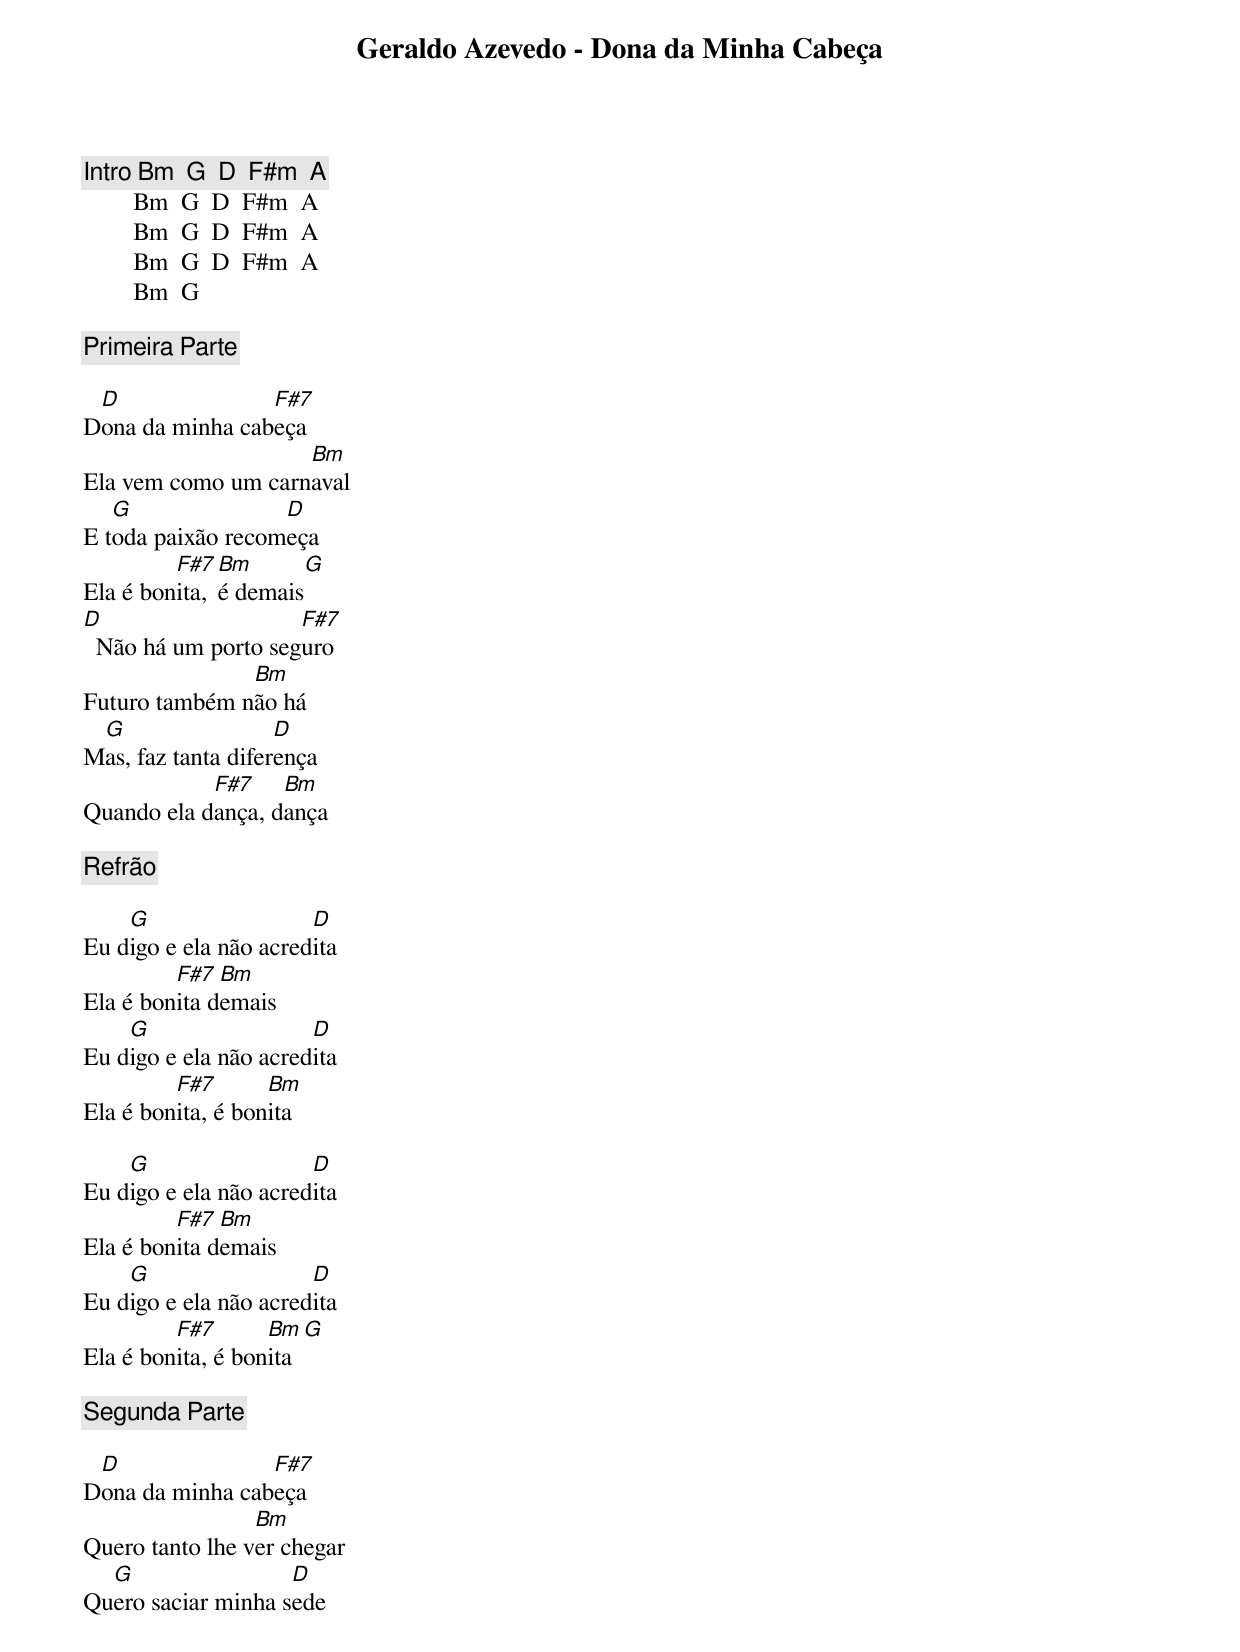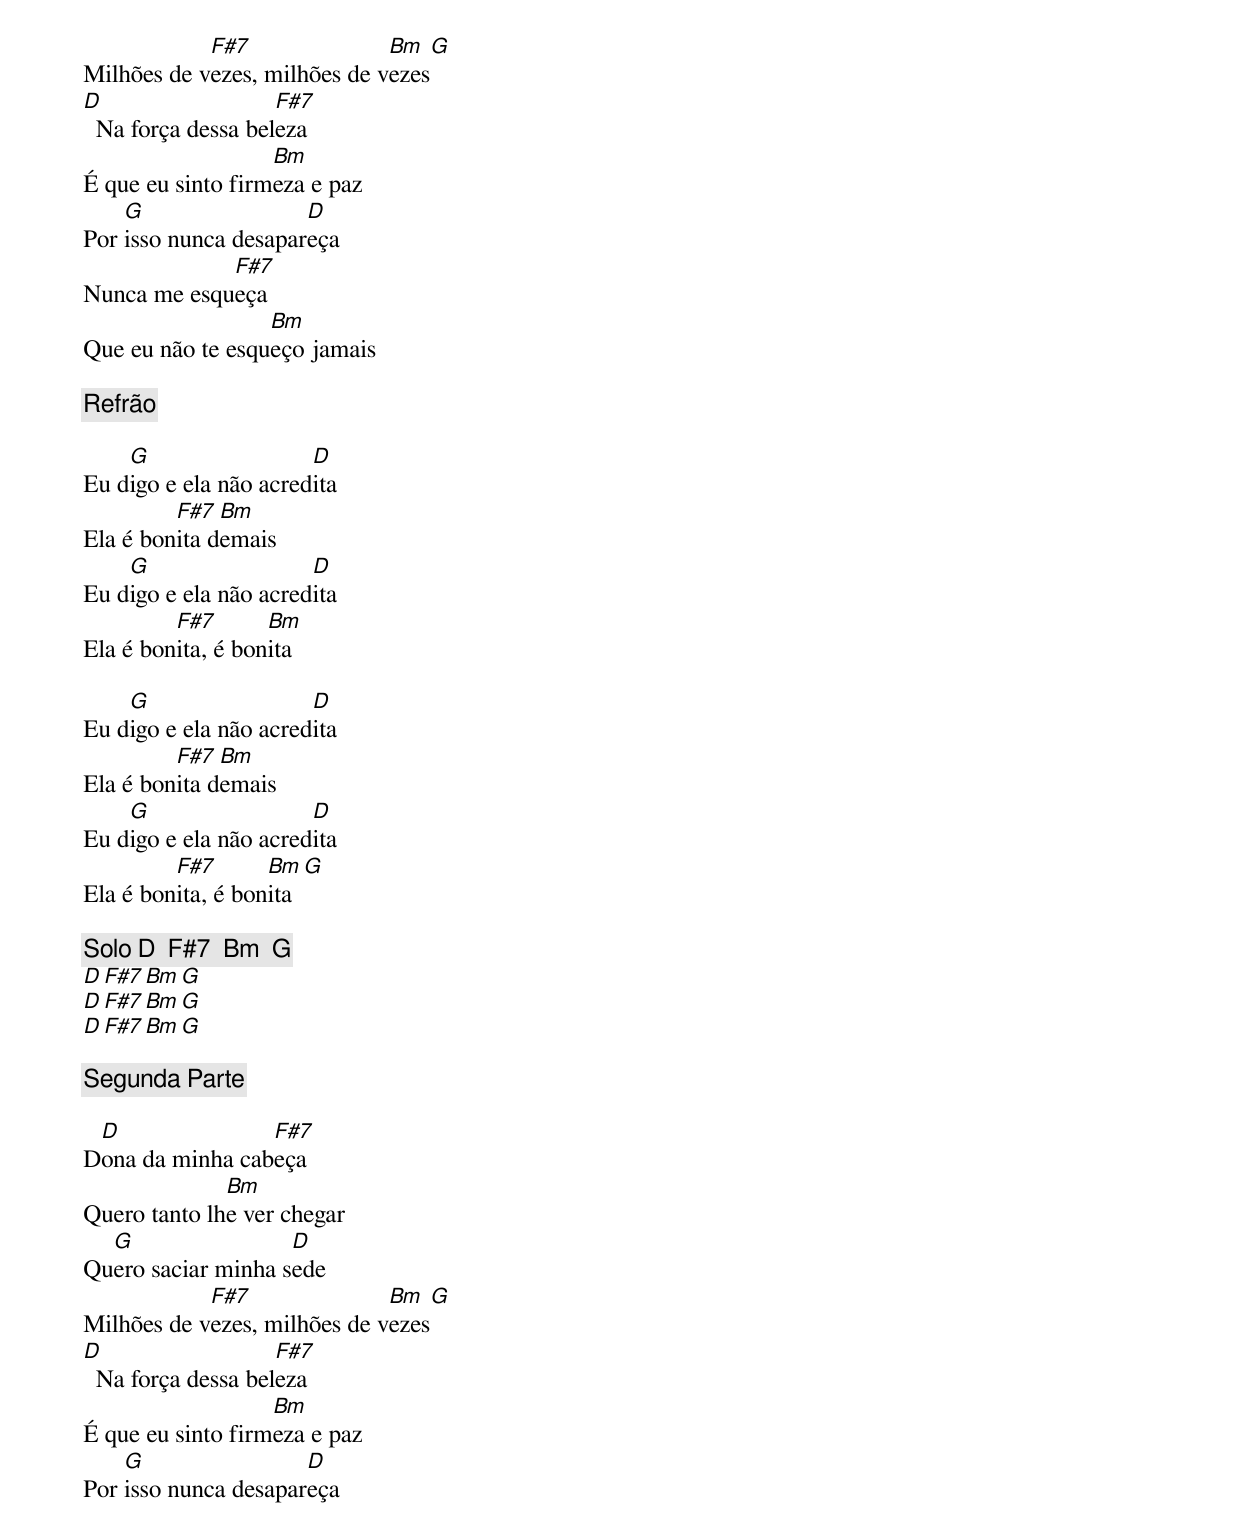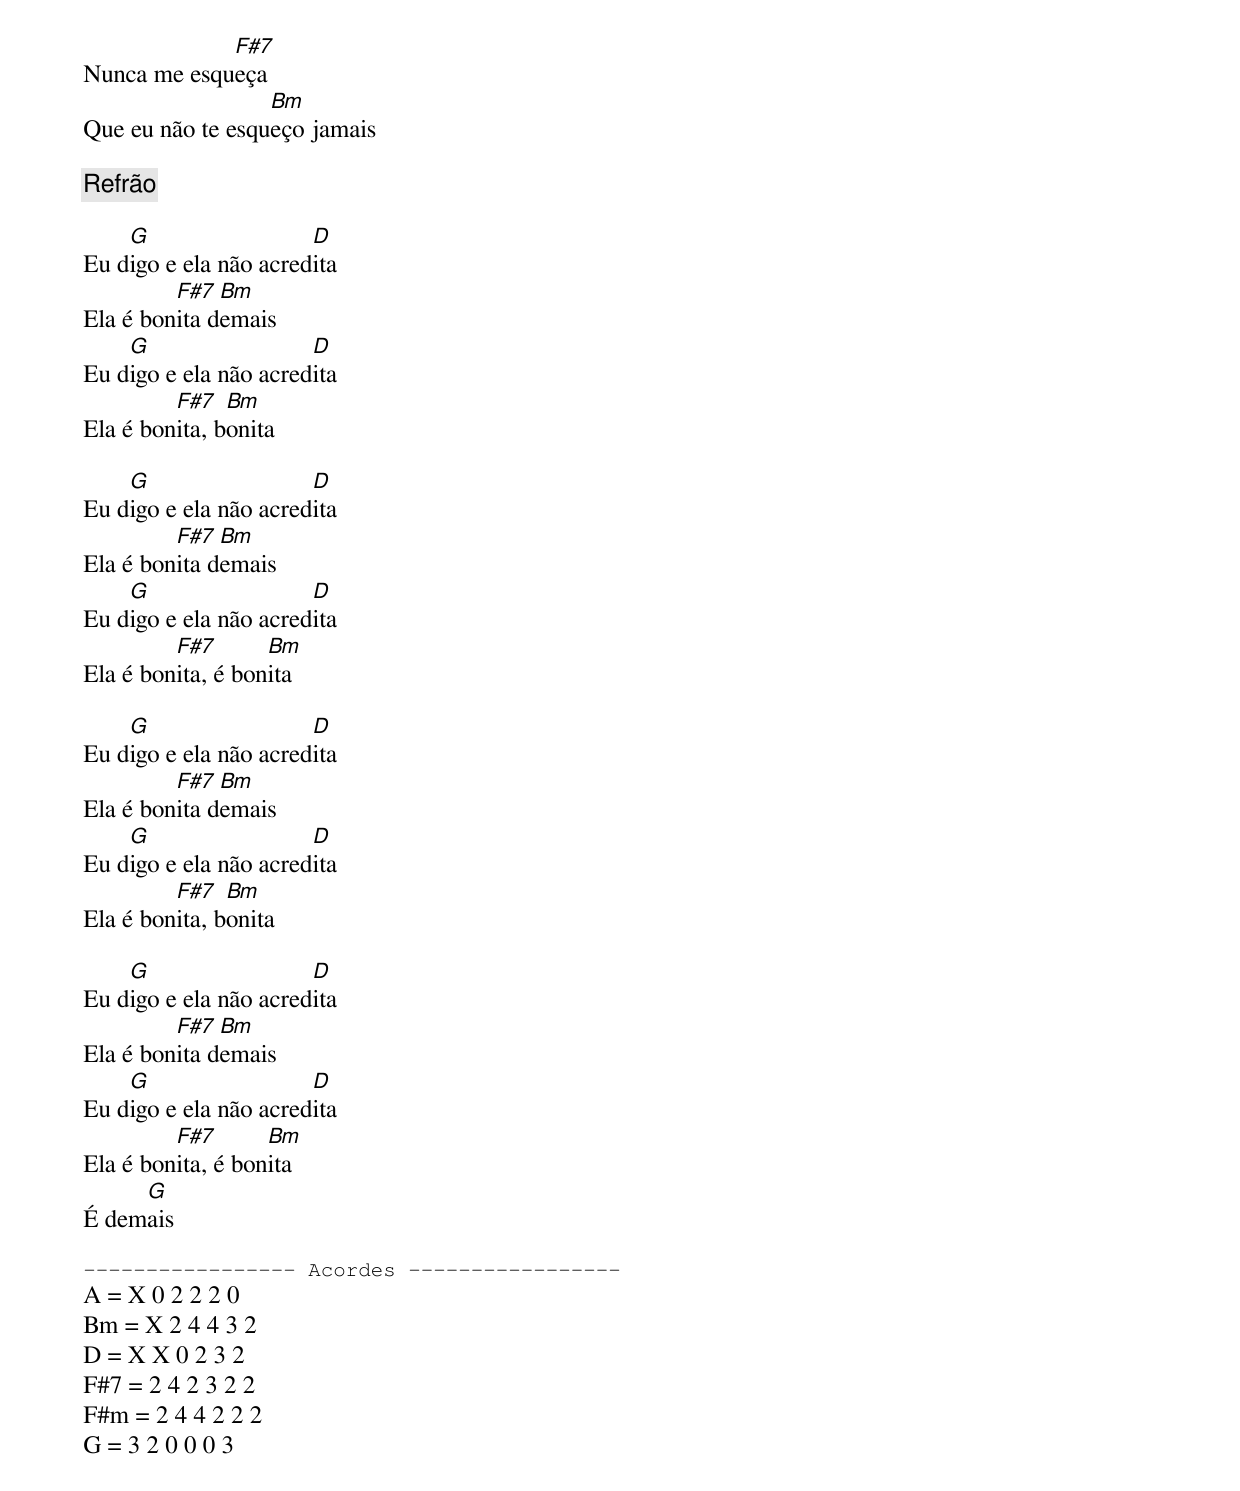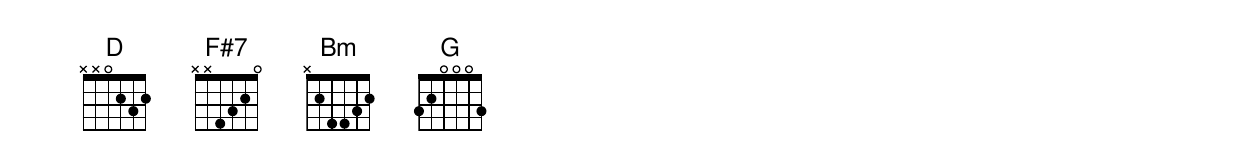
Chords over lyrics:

Geraldo Azevedo - Dona da Minha Cabeça

[Intro] Bm  G  D  F#m  A
        Bm  G  D  F#m  A
        Bm  G  D  F#m  A
        Bm  G  D  F#m  A
        Bm  G

[Primeira Parte]

 D               F#7
Dona da minha cabeça
                    Bm
Ela vem como um carnaval
   G               D
E toda paixão recomeça
         F#7  Bm       G
Ela é bonita, é demais
D                    F#7
  Não há um porto seguro
               Bm
Futuro também não há
 G                  D
Mas, faz tanta diferença
            F#7    Bm
Quando ela dança, dança

[Refrão]

    G                  D
Eu digo e ela não acredita
         F#7  Bm
Ela é bonita demais
    G                  D
Eu digo e ela não acredita
         F#7       Bm
Ela é bonita, é bonita

    G                  D
Eu digo e ela não acredita
         F#7  Bm
Ela é bonita demais
    G                  D
Eu digo e ela não acredita
         F#7       Bm  G
Ela é bonita, é bonita

[Segunda Parte]

 D               F#7
Dona da minha cabeça
                 Bm
Quero tanto lhe ver chegar
  G                 D
Quero saciar minha sede
            F#7               Bm   G
Milhões de vezes, milhões de vezes
D                   F#7
  Na força dessa beleza
                   Bm
É que eu sinto firmeza e paz
    G                 D
Por isso nunca desapareça
             F#7
Nunca me esqueça
                  Bm
Que eu não te esqueço jamais

[Refrão]

    G                  D
Eu digo e ela não acredita
         F#7  Bm
Ela é bonita demais
    G                  D
Eu digo e ela não acredita
         F#7       Bm
Ela é bonita, é bonita

    G                  D
Eu digo e ela não acredita
         F#7  Bm
Ela é bonita demais
    G                  D
Eu digo e ela não acredita
         F#7       Bm  G
Ela é bonita, é bonita

[Solo] D  F#7  Bm  G
       D  F#7  Bm  G
       D  F#7  Bm  G
       D  F#7  Bm  G

[Segunda Parte]

 D               F#7
Dona da minha cabeça
              Bm
Quero tanto lhe ver chegar
  G                 D
Quero saciar minha sede
            F#7               Bm   G
Milhões de vezes, milhões de vezes
D                   F#7
  Na força dessa beleza
                   Bm
É que eu sinto firmeza e paz
    G                 D
Por isso nunca desapareça
             F#7
Nunca me esqueça
                  Bm
Que eu não te esqueço jamais

[Refrão]

    G                  D
Eu digo e ela não acredita
         F#7  Bm
Ela é bonita demais
    G                  D
Eu digo e ela não acredita
         F#7   Bm
Ela é bonita, bonita

    G                  D
Eu digo e ela não acredita
         F#7  Bm
Ela é bonita demais
    G                  D
Eu digo e ela não acredita
         F#7       Bm
Ela é bonita, é bonita

    G                  D
Eu digo e ela não acredita
         F#7  Bm
Ela é bonita demais
    G                  D
Eu digo e ela não acredita
         F#7   Bm
Ela é bonita, bonita

    G                  D
Eu digo e ela não acredita
         F#7  Bm
Ela é bonita demais
    G                  D
Eu digo e ela não acredita
         F#7       Bm
Ela é bonita, é bonita
     G
É demais

----------------- Acordes -----------------
A = X 0 2 2 2 0
Bm = X 2 4 4 3 2
D = X X 0 2 3 2
F#7 = 2 4 2 3 2 2
F#m = 2 4 4 2 2 2
G = 3 2 0 0 0 3
